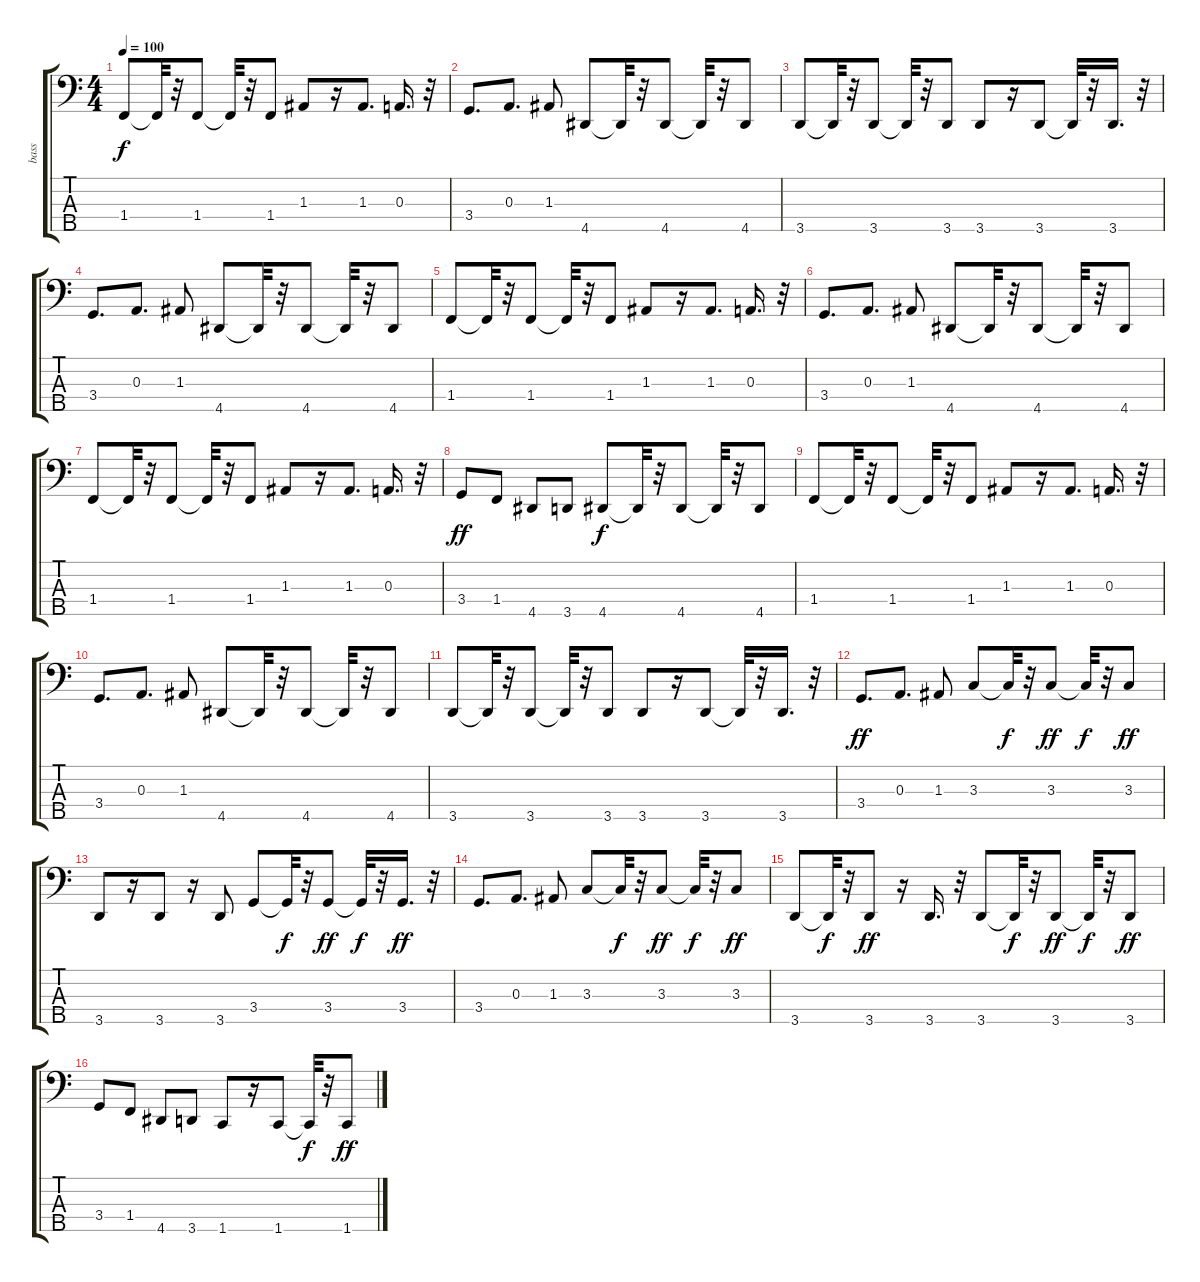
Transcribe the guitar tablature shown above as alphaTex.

\track ("bass" "bass") {instrument electricbassfinger}
\staff {score tabs}
\tuning (G2 D2 A1 E1 B0) {hide}
\ts (4 4)
\tempo 100
\clef f4
\ks c
1.4.8{dy f} 1.4{t}.32 r.32 1.4.8 1.4{t}.32 r.32 1.4.8 1.3.8 r.16 1.3.8{d} 0.3.16{d} r.32 |
3.4.8{d} 0.3.8{d} 1.3.8 4.5.8 4.5{t}.32 r.32 4.5.8 4.5{t}.32 r.32 4.5.8 |
3.5.8 3.5{t}.32 r.32 3.5.8 3.5{t}.32 r.32 3.5.8 3.5.8 r.16 3.5.8 3.5{t}.32 r.32 3.5.16{d} r.32 |
3.4.8{d} 0.3.8{d} 1.3.8 4.5.8 4.5{t}.32 r.32 4.5.8 4.5{t}.32 r.32 4.5.8 |
1.4.8 1.4{t}.32 r.32 1.4.8 1.4{t}.32 r.32 1.4.8 1.3.8 r.16 1.3.8{d} 0.3.16{d} r.32 |
3.4.8{d} 0.3.8{d} 1.3.8 4.5.8 4.5{t}.32 r.32 4.5.8 4.5{t}.32 r.32 4.5.8 |
1.4.8 1.4{t}.32 r.32 1.4.8 1.4{t}.32 r.32 1.4.8 1.3.8 r.16 1.3.8{d} 0.3.16{d} r.32 |
3.4.8{dy ff} 1.4.8 4.5.8 3.5.8 4.5.8{dy f} 4.5{t}.32 r.32 4.5.8 4.5{t}.32 r.32 4.5.8 |
1.4.8 1.4{t}.32 r.32 1.4.8 1.4{t}.32 r.32 1.4.8 1.3.8 r.16 1.3.8{d} 0.3.16{d} r.32 |
3.4.8{d} 0.3.8{d} 1.3.8 4.5.8 4.5{t}.32 r.32 4.5.8 4.5{t}.32 r.32 4.5.8 |
3.5.8 3.5{t}.32 r.32 3.5.8 3.5{t}.32 r.32 3.5.8 3.5.8 r.16 3.5.8 3.5{t}.32 r.32 3.5.16{d} r.32 |
3.4.8{d dy ff} 0.3.8{d} 1.3.8 3.3.8 3.3{t}.32{dy f} r.32 3.3.8{dy ff} 3.3{t}.32{dy f} r.32 3.3.8{dy ff} |
3.5.8 r.16 3.5.8 r.16 3.5.8 3.4.8 3.4{t}.32{dy f} r.32 3.4.8{dy ff} 3.4{t}.32{dy f} r.32 3.4.16{d dy ff} r.32 |
3.4.8{d} 0.3.8{d} 1.3.8 3.3.8 3.3{t}.32{dy f} r.32 3.3.8{dy ff} 3.3{t}.32{dy f} r.32 3.3.8{dy ff} |
3.5.8 3.5{t}.32{dy f} r.32 3.5.8{dy ff} r.16 3.5.16{d} r.32 3.5.8 3.5{t}.32{dy f} r.32 3.5.8{dy ff} 3.5{t}.32{dy f} r.32 3.5.8{dy ff} |
3.4.8 1.4.8 4.5.8 3.5.8 1.5.8 r.16 1.5.8 1.5{t}.32{dy f} r.32 1.5.8{dy ff}
